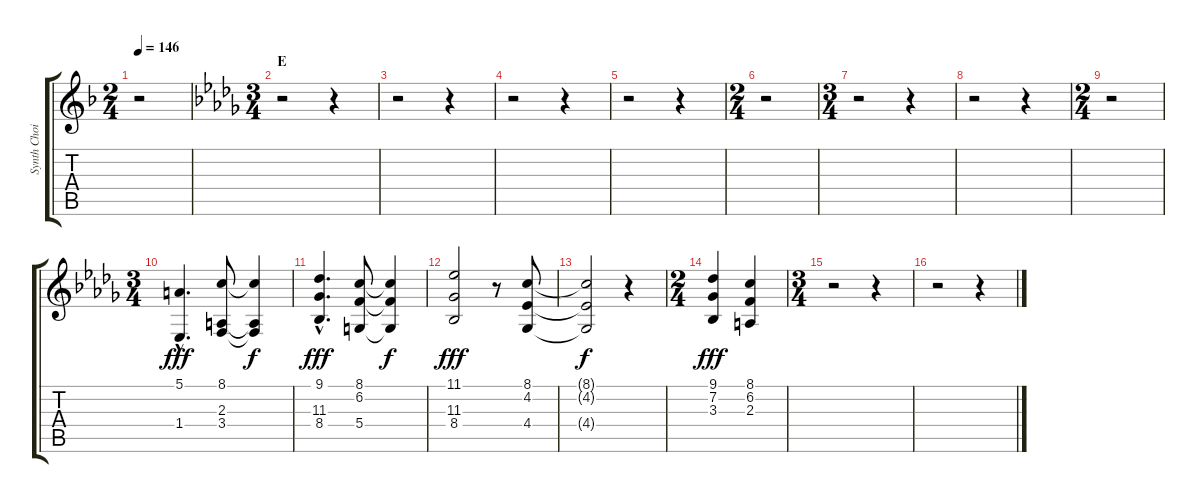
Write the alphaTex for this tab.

\track ("Synth Choir (High Voices)" "Synth Choi") {instrument choiraahs}
\staff {score tabs}
\tuning (E4 B3 G3 D3 A2 E2) {hide}
\ts (2 4)
\tempo 146
\clef g2
\ks f
r.2{dy fff} |
\ts (3 4)
\section ("" "E")
\ks db
r.2 r.4 |
r.2 r.4 |
r.2 r.4 |
r.2 r.4 |
\ts (2 4)
r.2 |
\ts (3 4)
r.2 r.4 |
r.2 r.4 |
\ts (2 4)
r.2 |
\ts (3 4)
(5.1{hac} 1.4{hac}).4{d} (8.1 2.3 3.4).8 (8.1{t} 2.3{t} 3.4{t}).4{dy f} |
(9.1{hac} 11.3{hac} 8.4{hac}).4{d dy fff} (8.1 6.2 5.4).8 (8.1{t} 6.2{t} 5.4{t}).4{dy f} |
(11.1 11.3 8.4).2{dy fff} r.8 (8.1 4.2 4.4).8 |
(8.1{t} 4.2{t} 4.4{t}).2{dy f} r.4 |
\ts (2 4)
(9.1 7.2 3.3).4{dy fff} (8.1 6.2 2.3).4 |
\ts (3 4)
r.2 r.4 |
r.2 r.4
